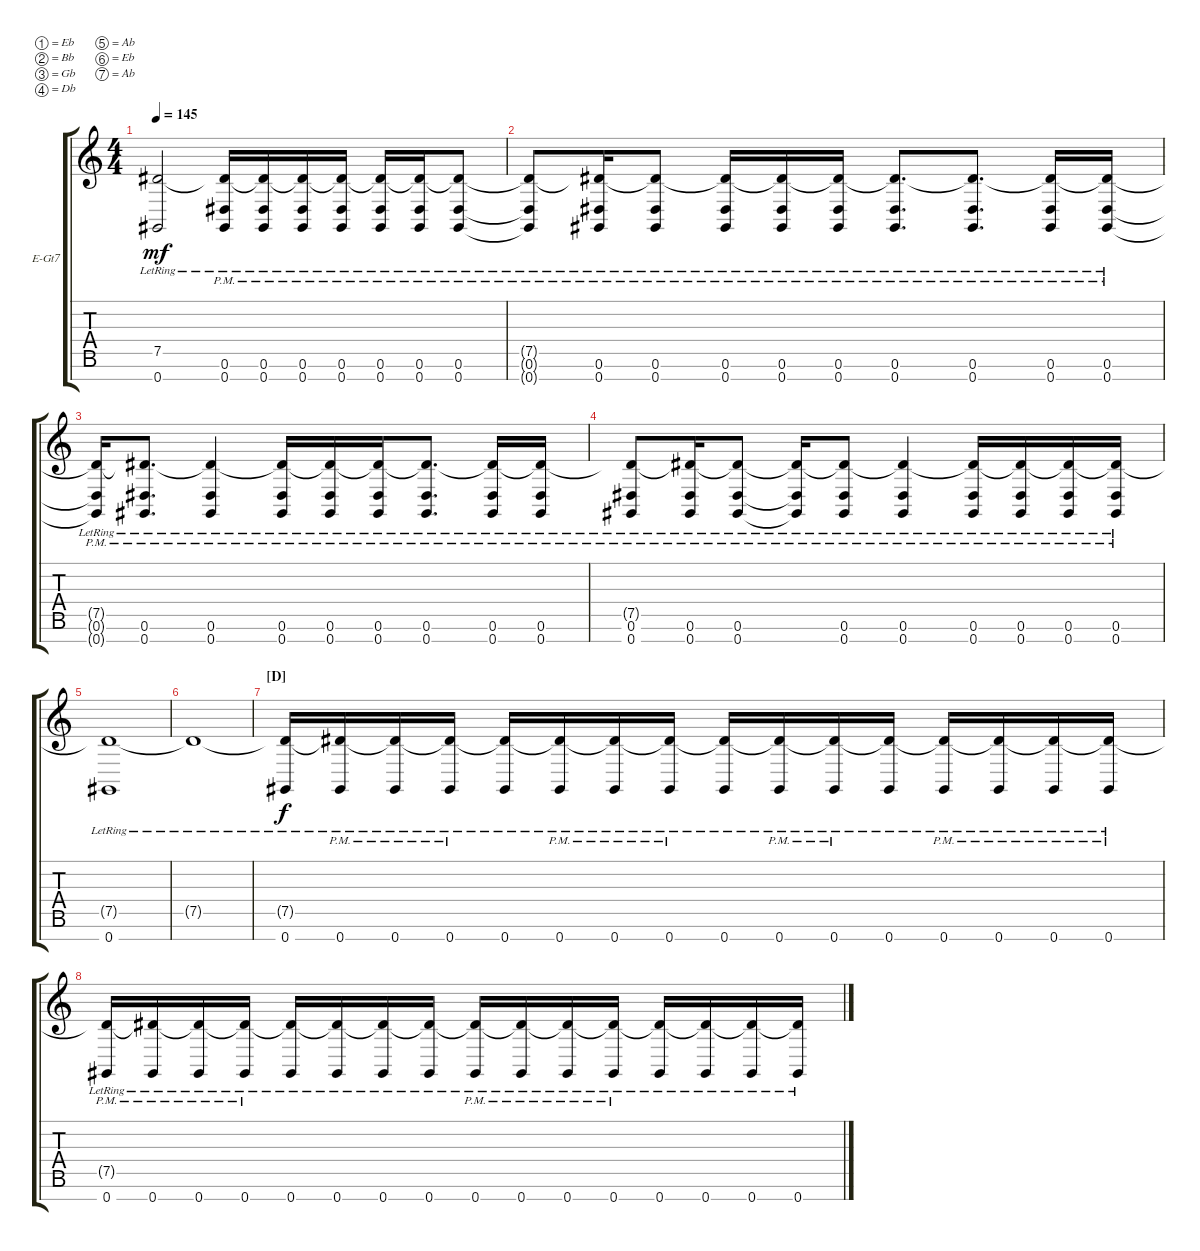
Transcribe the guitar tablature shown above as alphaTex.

\defaultSystemsLayout 4
\bracketExtendMode groupsimilarinstruments
\firstSystemTrackNameOrientation horizontal
\otherSystemsTrackNameOrientation horizontal
\track ("Guitar 1" "E-Gt7") {instrument distortionguitar}
\staff {score tabs}
\tuning (Eb4 Bb3 Gb3 Db3 Ab2 Eb2 Ab1)
\ts (4 4)
\tempo 145
\clef g2
\ks c
(0.7{t} 7.5{lr t}).2{dy mf} (0.7{pm} 0.6{pm} 7.5{lr t}).16 (0.7{pm} 0.6{pm} 7.5{lr t}).16 (0.7{pm} 0.6{pm} 7.5{lr t}).16 (0.7{pm} 0.6{pm} 7.5{lr t}).16 (0.7{pm} 0.6{pm} 7.5{lr t}).16 (0.7{pm} 0.6{pm} 7.5{lr t}).16 (0.7{pm} 0.6{pm} 7.5{lr t}).8 |
(0.7{pm t} 0.6{pm t} 7.5{lr t}).8 (0.7{pm} 0.6{pm} 7.5{lr t}).16 (0.7{pm} 0.6{pm} 7.5{lr t}).8 (0.7{pm} 0.6{pm} 7.5{lr t}).16 (0.7{pm} 0.6{pm} 7.5{lr t}).16 (0.7{pm} 0.6{pm} 7.5{lr t}).16 (0.7{pm} 0.6{pm} 7.5{lr t}).8{d} (0.7{pm} 0.6{pm} 7.5{lr t}).8{d} (0.7{pm} 0.6{pm} 7.5{lr t}).16 (0.7{pm} 0.6{pm} 7.5{lr t}).16 |
(0.7{pm t} 0.6{pm t} 7.5{lr t}).16 (0.7{pm} 0.6{pm} 7.5{lr t}).8{d} (0.7{pm} 0.6{pm} 7.5{lr t}).4 (0.7{pm} 0.6{pm} 7.5{lr t}).16 (0.7{pm} 0.6{pm} 7.5{lr t}).16 (0.7{pm} 0.6{pm} 7.5{lr t}).16 (0.7{pm} 0.6{pm} 7.5{lr t}).8{d} (0.7{pm} 0.6{pm} 7.5{lr t}).16 (0.7{pm} 0.6{pm} 7.5{lr t}).16 |
(0.7{pm} 0.6{pm} 7.5{lr t}).8 (0.7{pm} 0.6{pm} 7.5{lr t}).16 (0.7{pm} 0.6{pm} 7.5{lr t}).8 (0.7{pm t} 0.6{pm t} 7.5{lr t}).16 (0.7{pm} 0.6{pm} 7.5{lr t}).8 (0.7{pm} 0.6{pm} 7.5{lr t}).4 (0.7{pm} 0.6{pm} 7.5{lr t}).16 (0.7{pm} 0.6{pm} 7.5{lr t}).16 (0.6{pm} 0.7{pm} 7.5{lr t}).16 (0.6{pm} 0.7{pm} 7.5{lr t}).16 |
(0.7 7.5{lr t}).1 |
7.5{lr t}.1 |
\section ("D" "")
(0.7 7.5{lr t}).16{dy f} (0.7{pm} 7.5{lr t}).16 (0.7{pm} 7.5{lr t}).16 (0.7{pm} 7.5{lr t}).16 (0.7 7.5{lr t}).16 (0.7{pm} 7.5{lr t}).16 (0.7{pm} 7.5{lr t}).16 (0.7{pm} 7.5{lr t}).16 (0.7 7.5{lr t}).16 (0.7{pm} 7.5{lr t}).16 (0.7{pm} 7.5{lr t}).16 (0.7 7.5{lr t}).16 (0.7{pm} 7.5{lr t}).16 (0.7{pm} 7.5{lr t}).16 (0.7{pm} 7.5{lr t}).16 (0.7{pm} 7.5{lr t}).16 |
(0.7{pm} 7.5{lr t}).16 (0.7{pm} 7.5{lr t}).16 (0.7{pm} 7.5{lr t}).16 (0.7{pm} 7.5{lr t}).16 (0.7 7.5{lr t}).16 (0.7 7.5{lr t}).16 (0.7 7.5{lr t}).16 (0.7 7.5{lr t}).16 (0.7{pm} 7.5{lr t}).16 (0.7{pm} 7.5{lr t}).16 (0.7{pm} 7.5{lr t}).16 (0.7{pm} 7.5{lr t}).16 (0.7 7.5{lr t}).16 (0.7 7.5{lr t}).16 (0.7 7.5{lr t}).16 (0.7 7.5{lr t}).16
